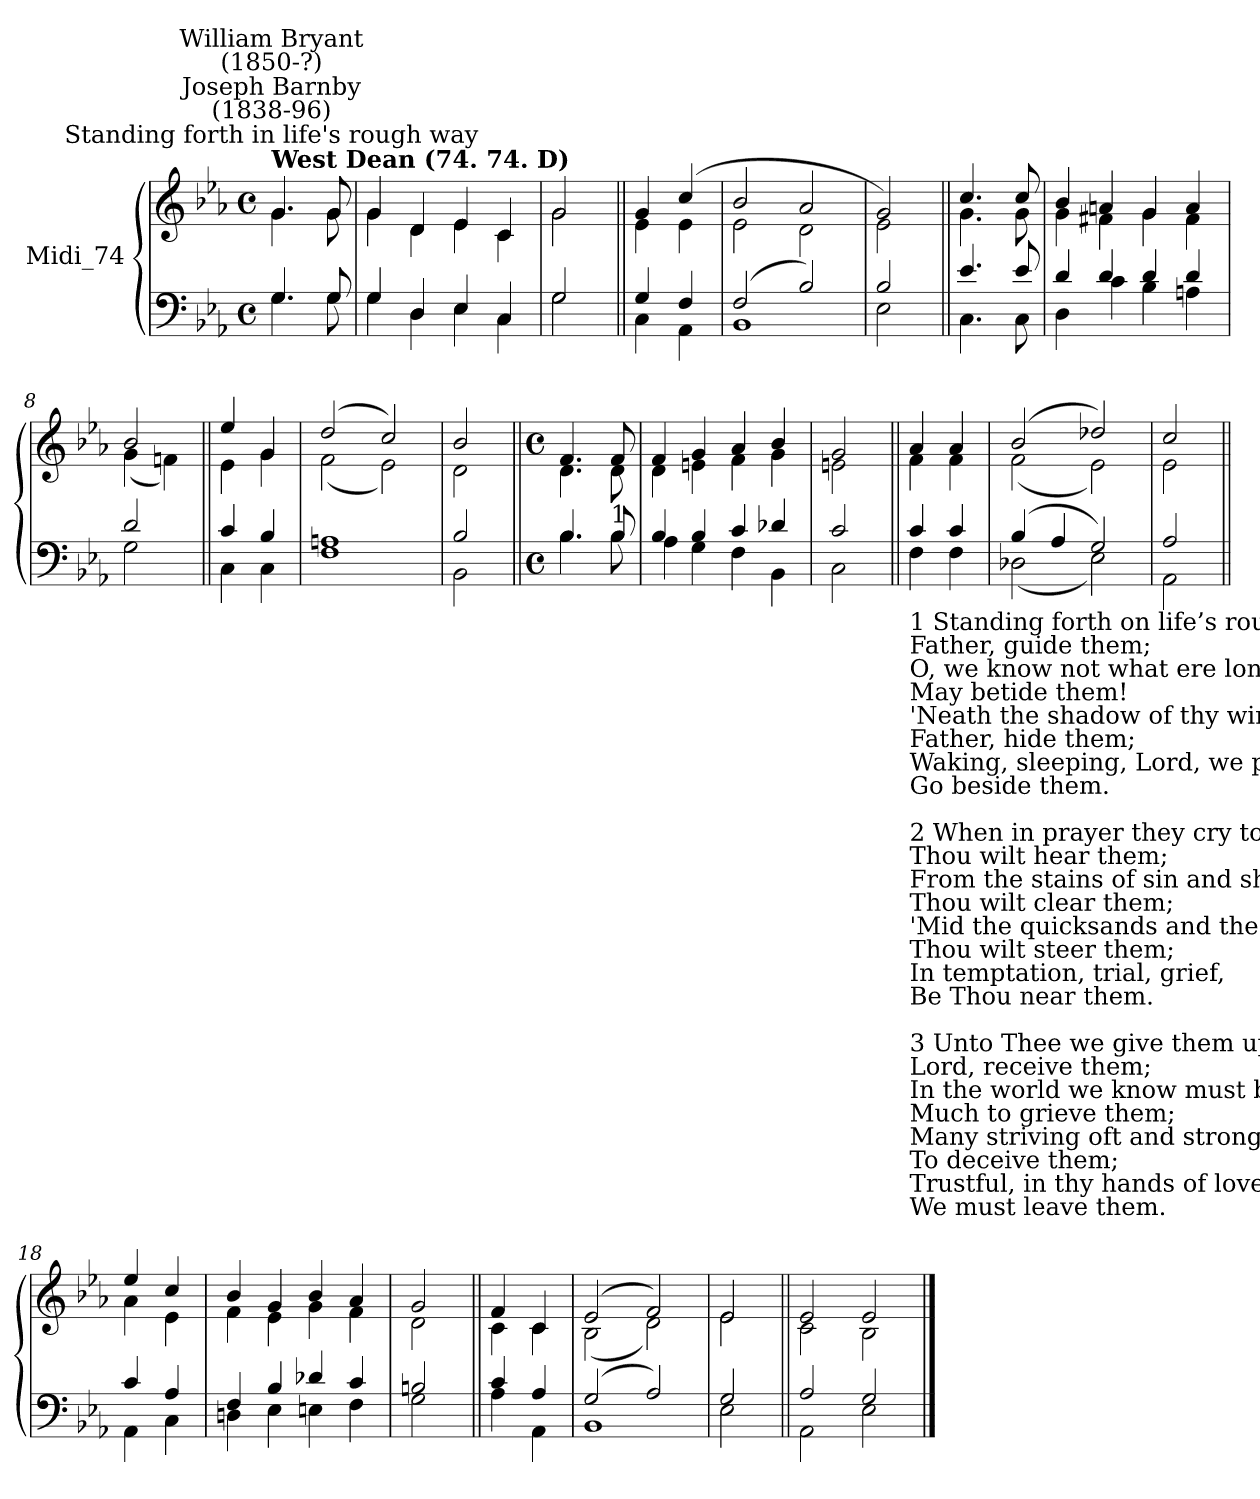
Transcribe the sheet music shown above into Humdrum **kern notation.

**kern	**kern
*part2	*part1
*staff2	*staff1
*I"Midi_74	*I"Midi_74
*clefF4	*clefG2
*k[b-e-a-]	*k[b-e-a-]
*E-:	*E-:
*M4/4	*M4/4
*met(c)	*met(c)
=	=
*^	*^
!	!	!LO:TX:a:B:t=West Dean (74. 74. D)	!
!	!	!LO:TX:a:cj:t=Standing forth in life's rough way	!
!	!	!LO:TX:a:cj:t=Joseph Barnby\n(1838-96)	!
!	!	!LO:TX:a:cj:t=William Bryant\n(1850-?)	!
4.G/	4.G\	4.g/	4.g\
8G/	8G\	8g/	8g\
=1	=1	=1	=1
4G/	4G\	4g/	4g\
4D/	4D\	4d/	4d\
4E-/	4E-\	4e-/	4e-\
4C/	4C\	4c/	4c\
=2	=2	=2	=2
2G/	2G\	2g/	2g\
=3||	=3||	=3||	=3||
4G/	4C\	4g/	4e-\
4F/	4AA-\	(>4cc/	4e-\
=4	=4	=4	=4
(2F/	1BB-\	2b-/	2e-\
2B-/)	.	2a-/	2d\
=5	=5	=5	=5
2B-/	2E-\	2g/)	2e-\
=6||	=6||	=6||	=6||
4.e-/	4.C\	4.cc/	4.g\
8e-/	8C\	8cc/	8g\
=7	=7	=7	=7
4d/	4D\	4b-/	4g\
4d/	4c\	4an/	4f#X\
4d/	4B-\	4g/	4g\
4d/	4An\	4a/	4f#\
=8	=8	=8	=8
2d/	2G\	2b-/	(<4g\
.	.	.	4fn\)
=9||	=9||	=9||	=9||
4c/	4C\	4ee-/	4e-\
4B-/	4C\	4g/	4g\
=10	=10	=10	=10
1An/	1F\	(>2dd/	(<2f\
.	.	2cc/)	2e-\)
=11	=11	=11	=11
2B-/	2BB-\	2b-/	2d\
!!LO:LB:g=z	!!
=12||	=12||	=12||	=12||
*M4/4	*	*M4/4	*
*met(c)	*	*met(c)	*
4.B-/	4.B-\	4.f/	4.d\
!	!	!LO:TX:b:t=1	!
8B-/	8B-\	8f/	8d\
=13	=13	=13	=13
4B-/	4A-\	4f/	4d\
4B-/	4G\	4g/	4en\
4c/	4F\	4a-/	4f\
4d-X/	4BB-\	4b-/	4g\
=14	=14	=14	=14
2c/	2C\	2g/	2en\
=15||	=15||	=15||	=15||
!LO:TX:b:t=1 Standing forth on life’s rough way,\nFather, guide them;\nO, we know not what ere long\nMay betide them!\n'Neath the shadow of thy wing,\nFather, hide them;\nWaking, sleeping, Lord, we pray,\nGo beside them.\n\n2 When in prayer they cry to thee,\nThou wilt hear them;\nFrom the stains of sin and shame\nThou wilt clear them;\n'Mid the quicksands and the rocks,\nThou wilt steer them;\nIn temptation, trial, grief,\nBe Thou near them.\n\n3 Unto Thee we give them up;\nLord, receive them;\nIn the world we know must be\nMuch to grieve them;\nMany striving oft and strong\nTo deceive them;\nTrustful, in thy hands of love\nWe must leave them.	!	!	!
4c/	4F\	4a-/	4f\
4c/	4F\	4a-/	4f\
=16	=16	=16	=16
(>4B-/	(<2D-X\	(>2b-/	(<2f\
4A-/	.	.	.
2G/)	2E-\)	2dd-X/)	2e-\)
=17	=17	=17	=17
2A-/	2AA-\	2cc/	2e-\
=18||	=18||	=18||	=18||
4c/	4AA-\	4ee-/	4a-\
4A-/	4C\	4cc/	4e-\
=19	=19	=19	=19
4F/	4Dn\	4b-/	4f\
4B-/	4E-\	4g/	4e-\
4d-X/	4En\	4b-/	4g\
4c/	4F\	4a-/	4f\
=20	=20	=20	=20
2Bn/	2G\	2g/	2d\
=21||	=21||	=21||	=21||
4c/	4A-\	4f/	4c\
4A-/	4AA-\	4c/	4c\
=22	=22	=22	=22
(>2G/	1BB-\	(>2e-/	(<2B-\
2A-/)	.	2f/)	2d\)
=23	=23	=23	=23
2G/	2E-\	2e-/	2e-\
=24||	=24||	=24||	=24||
2A-/	2AA-\	2e-/	2c\
2G/	2E-\	2e-/	2B-\
*v	*v	*	*
*	*v	*v
==	==
*-	*-
